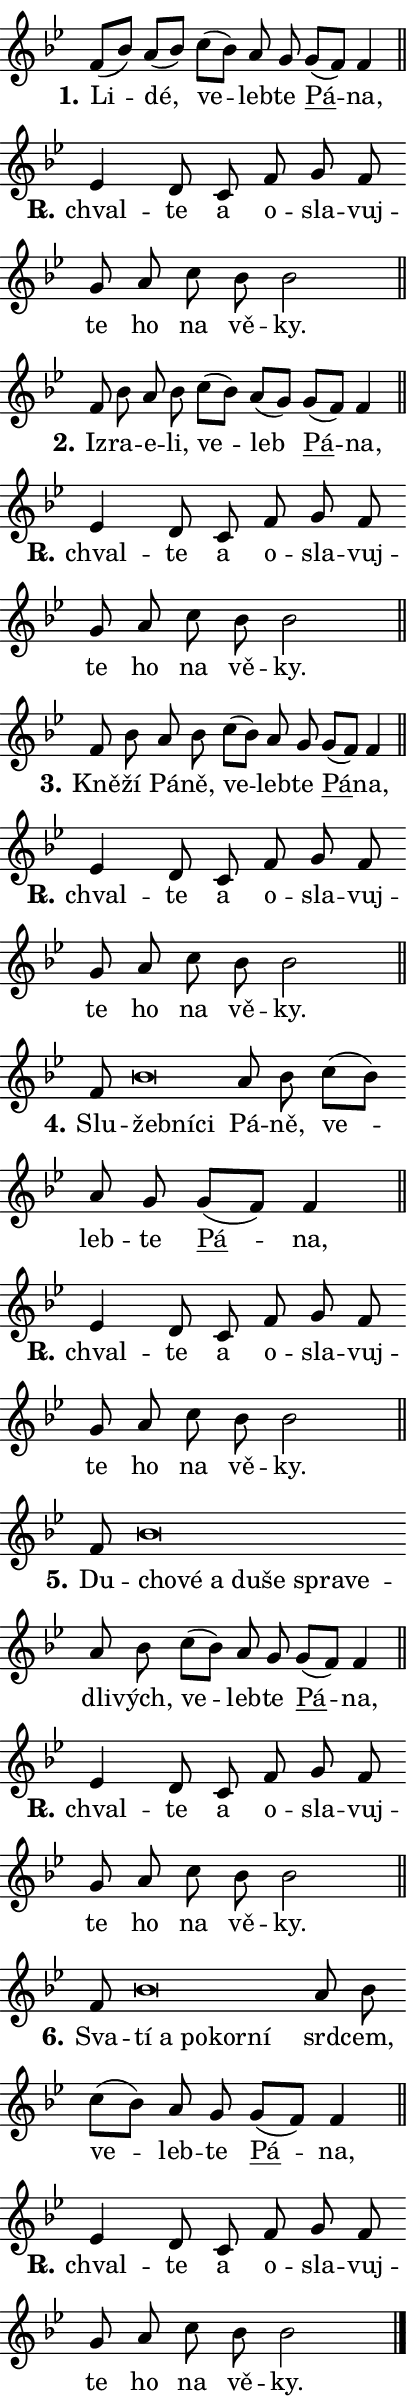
\version "2.24.0"
\header { tagline = "" }
\paper {
  indent = 0\cm
  top-margin = 0\cm
  right-margin = 0.13\cm % to fit lyric hyphens
  bottom-margin = 0\cm
  left-margin = 0\cm
  paper-width = 7\cm
  page-breaking = #ly:one-page-breaking
  system-system-spacing.basic-distance = #11
  score-system-spacing.basic-distance = #11
  ragged-last = ##f
}


%% Author: Thomas Morley
%% https://lists.gnu.org/archive/html/lilypond-user/2020-05/msg00002.html
#(define (line-position grob)
"Returns position of @var[grob} in current system:
   @code{'start}, if at first time-step
   @code{'end}, if at last time-step
   @code{'middle} otherwise
"
  (let* ((col (ly:item-get-column grob))
         (ln (ly:grob-object col 'left-neighbor))
         (rn (ly:grob-object col 'right-neighbor))
         (col-to-check-left (if (ly:grob? ln) ln col))
         (col-to-check-right (if (ly:grob? rn) rn col))
         (break-dir-left
           (and
             (ly:grob-property col-to-check-left 'non-musical #f)
             (ly:item-break-dir col-to-check-left)))
         (break-dir-right
           (and
             (ly:grob-property col-to-check-right 'non-musical #f)
             (ly:item-break-dir col-to-check-right))))
        (cond ((eqv? 1 break-dir-left) 'start)
              ((eqv? -1 break-dir-right) 'end)
              (else 'middle))))

#(define (tranparent-at-line-position vctor)
  (lambda (grob)
  "Relying on @code{line-position} select the relevant enry from @var{vctor}.
Used to determine transparency,"
    (case (line-position grob)
      ((end) (not (vector-ref vctor 0)))
      ((middle) (not (vector-ref vctor 1)))
      ((start) (not (vector-ref vctor 2))))))

noteHeadBreakVisibility =
#(define-music-function (break-visibility)(vector?)
"Makes @code{NoteHead}s transparent relying on @var{break-visibility}"
#{
  \override NoteHead.transparent =
    #(tranparent-at-line-position break-visibility)
#})

#(define delete-ledgers-for-transparent-note-heads
  (lambda (grob)
    "Reads whether a @code{NoteHead} is transparent.
If so this @code{NoteHead} is removed from @code{'note-heads} from
@var{grob}, which is supposed to be @code{LedgerLineSpanner}.
As a result ledgers are not printed for this @code{NoteHead}"
    (let* ((nhds-array (ly:grob-object grob 'note-heads))
           (nhds-list
             (if (ly:grob-array? nhds-array)
                 (ly:grob-array->list nhds-array)
                 '()))
           ;; Relies on the transparent-property being done before
           ;; Staff.LedgerLineSpanner.after-line-breaking is executed.
           ;; This is fragile ...
           (to-keep
             (remove
               (lambda (nhd)
                 (ly:grob-property nhd 'transparent #f))
               nhds-list)))
      ;; TODO find a better method to iterate over grob-arrays, similiar
      ;; to filter/remove etc for lists
      ;; For now rebuilt from scratch
      (set! (ly:grob-object grob 'note-heads)  '())
      (for-each
        (lambda (nhd)
          (ly:pointer-group-interface::add-grob grob 'note-heads nhd))
        to-keep))))

squashNotes = {
  \override NoteHead.X-extent = #'(-0.2 . 0.2)
  \override NoteHead.Y-extent = #'(-0.75 . 0)
  \override NoteHead.stencil =
    #(lambda (grob)
       (let ((pos (ly:grob-property grob 'staff-position)))
         (begin
           (if (< pos -7) (display "ERROR: Lower brevis then expected\n") (display "OK: Expected brevis position\n"))
           (if (<= pos -6) ly:text-interface::print ly:note-head::print))))
}
unSquashNotes = {
  \revert NoteHead.X-extent
  \revert NoteHead.Y-extent
  \revert NoteHead.stencil
}

hideNotes = \noteHeadBreakVisibility #begin-of-line-visible
unHideNotes = \noteHeadBreakVisibility #all-visible

% work-around for resetting accidentals
% https://lilypond.org/doc/v2.23/Documentation/notation/displaying-rhythms#unmetered-music
cadenzaMeasure = {
  \cadenzaOff
  \partial 1024 s1024
  \cadenzaOn
}

#(define-markup-command (accent layout props text) (markup?)
  "Underline accented syllable"
  (interpret-markup layout props
    #{\markup \override #'(offset . 4.3) \underline { #text }#}))

responsum = \markup \concat {
  "R" \hspace #-1.05 \path #0.1 #'((moveto 0 0.07) (lineto 0.9 0.8)) \hspace #0.05 "."
}

spaceSize = #0.6828661417322834 % exact space size for TeX Gyre Schola

\layout {
  \context {
    \Staff
    \remove "Time_signature_engraver"
    \override LedgerLineSpanner.after-line-breaking = #delete-ledgers-for-transparent-note-heads
  }
  \context {
    \Lyrics {
      \override LyricSpace.minimum-distance = \spaceSize
      \override LyricText.font-name = #"TeX Gyre Schola"
      \override LyricText.font-size = 1
      \override StanzaNumber.font-name = #"TeX Gyre Schola Bold"
      \override StanzaNumber.font-size = 1
    }
  }
  \context {
    \Score 
    \override NoteHead.text =
      #(lambda (grob) 
        (let ((pos (ly:grob-property grob 'staff-position)))
          #{\markup {
            \combine
              \halign #-0.55 \raise #(if (= pos -6) 0 0.5) \override #'(thickness . 2) \draw-line #'(3.2 . 0)
              \musicglyph "noteheads.sM1"
          }#}))
  }
}

% magnetic-lyrics.ily
%
%   written by
%     Jean Abou Samra <jean@abou-samra.fr>
%     Werner Lemberg <wl@gnu.org>
%
%   adapted by
%     Jiri Hon <jiri.hon@gmail.com>
%
% Version 2022-Apr-15

% https://www.mail-archive.com/lilypond-user@gnu.org/msg149350.html

#(define (Left_hyphen_pointer_engraver context)
   "Collect syllable-hyphen-syllable occurrences in lyrics and store
them in properties.  This engraver only looks to the left.  For
example, if the lyrics input is @code{foo -- bar}, it does the
following.

@itemize @bullet
@item
Set the @code{text} property of the @code{LyricHyphen} grob between
@q{foo} and @q{bar} to @code{foo}.

@item
Set the @code{left-hyphen} property of the @code{LyricText} grob with
text @q{foo} to the @code{LyricHyphen} grob between @q{foo} and
@q{bar}.
@end itemize

Use this auxiliary engraver in combination with the
@code{lyric-@/text::@/apply-@/magnetic-@/offset!} hook."
   (let ((hyphen #f)
         (text #f))
     (make-engraver
      (acknowledgers
       ((lyric-syllable-interface engraver grob source-engraver)
        (set! text grob)))
      (end-acknowledgers
       ((lyric-hyphen-interface engraver grob source-engraver)
        ;(when (not (grob::has-interface grob 'lyric-space-interface))
          (set! hyphen grob)));)
      ((stop-translation-timestep engraver)
       (when (and text hyphen)
         (ly:grob-set-object! text 'left-hyphen hyphen))
       (set! text #f)
       (set! hyphen #f)))))

#(define (lyric-text::apply-magnetic-offset! grob)
   "If the space between two syllables is less than the value in
property @code{LyricText@/.details@/.squash-threshold}, move the right
syllable to the left so that it gets concatenated with the left
syllable.

Use this function as a hook for
@code{LyricText@/.after-@/line-@/breaking} if the
@code{Left_@/hyphen_@/pointer_@/engraver} is active."
   (let ((hyphen (ly:grob-object grob 'left-hyphen #f)))
     (when hyphen
       (let ((left-text (ly:spanner-bound hyphen LEFT)))
         (when (grob::has-interface left-text 'lyric-syllable-interface)
           (let* ((common (ly:grob-common-refpoint grob left-text X))
                  (this-x-ext (ly:grob-extent grob common X))
                  (left-x-ext
                   (begin
                     ;; Trigger magnetism for left-text.
                     (ly:grob-property left-text 'after-line-breaking)
                     (ly:grob-extent left-text common X)))
                  ;; `delta` is the gap width between two syllables.
                  (delta (- (interval-start this-x-ext)
                            (interval-end left-x-ext)))
                  (details (ly:grob-property grob 'details))
                  (threshold (assoc-get 'squash-threshold details 0.2)))
             (when (< delta threshold)
               (let* (;; We have to manipulate the input text so that
                      ;; ligatures crossing syllable boundaries are not
                      ;; disabled.  For languages based on the Latin
                      ;; script this is essentially a beautification.
                      ;; However, for non-Western scripts it can be a
                      ;; necessity.
                      (lt (ly:grob-property left-text 'text))
                      (rt (ly:grob-property grob 'text))
                      (is-space (grob::has-interface hyphen 'lyric-space-interface))
                      (space (if is-space " " ""))
                      (extra-delta (if is-space spaceSize 0))
                      ;; Append new syllable.
                      (ltrt-space (if (and (string? lt) (string? rt))
                                (string-append lt space rt)
                                (make-concat-markup (list lt space rt))))
                      ;; Right-align `ltrt` to the right side.
                      (ltrt-space-markup (grob-interpret-markup
                               grob
                               (make-translate-markup
                                (cons (interval-length this-x-ext) 0)
                                (make-right-align-markup ltrt-space)))))
                 (begin
                   ;; Don't print `left-text`.
                   (ly:grob-set-property! left-text 'stencil #f)
                   ;; Set text and stencil (which holds all collected
                   ;; syllables so far) and shift it to the left.
                   (ly:grob-set-property! grob 'text ltrt-space)
                   (ly:grob-set-property! grob 'stencil ltrt-space-markup)
                   (ly:grob-translate-axis! grob (- (- delta extra-delta)) X))))))))))


#(define (lyric-hyphen::displace-bounds-first grob)
   ;; Make very sure this callback isn't triggered too early.
   (let ((left (ly:spanner-bound grob LEFT))
         (right (ly:spanner-bound grob RIGHT)))
     (ly:grob-property left 'after-line-breaking)
     (ly:grob-property right 'after-line-breaking)
     (ly:lyric-hyphen::print grob)))

squashThreshold = #0.4

\layout {
  \context {
    \Lyrics
    \consists #Left_hyphen_pointer_engraver
    \override LyricText.after-line-breaking =
      #lyric-text::apply-magnetic-offset!
    \override LyricHyphen.stencil = #lyric-hyphen::displace-bounds-first
    \override LyricText.details.squash-threshold = \squashThreshold
    \override LyricHyphen.minimum-distance = 0
    \override LyricHyphen.minimum-length = \squashThreshold
  }
}

squashText = \override LyricText.details.squash-threshold = 9999
unSquashText = \override LyricText.details.squash-threshold = \squashThreshold

leftText = \override LyricText.self-alignment-X = #LEFT
unLeftText = \revert LyricText.self-alignment-X

starOffset = #(lambda (grob) 
                (let ((x_offset (ly:self-alignment-interface::aligned-on-x-parent grob)))
                  (if (= x_offset 0) 0 (+ x_offset 1.2))))

star = #(define-music-function (syllable)(string?)
"Append star separator at the end of a syllable"
#{
  \once \override LyricText.X-offset = #starOffset
  \lyricmode { \markup {
    #syllable
    \override #'((font-name . "TeX Gyre Schola Bold")) \hspace #0.2 \lower #0.65 \larger "*"
  } }
#})

starAccent = #(define-music-function (syllable)(string?)
"Append star separator at the end of a syllable and make accent"
#{
  \once \override LyricText.X-offset = #starOffset
  \lyricmode { \markup {
    \accent #syllable
    \override #'((font-name . "TeX Gyre Schola Bold")) \hspace #0.2 \lower #0.65 \larger "*"
  } }
#})

breath = #(define-music-function (syllable)(string?)
"Append breathing indicator at the end of a syllable"
#{
  \lyricmode { \markup { #syllable "+" } }
#})

optionalBreath = #(define-music-function (syllable)(string?)
"Append optional breathing indicator at the end of a syllable"
#{
  \lyricmode { \markup { #syllable "(+)" } }
#})


\score {
    <<
        \new Voice = "melody" { \cadenzaOn \key bes \major \relative { f'8[( bes8)] a8[( bes)] \bar "" c[( bes)] \bar "" a g \bar "" \bar "" g[( f)] f4 \cadenzaMeasure \bar "||" \break } }
        \new Lyrics \lyricsto "melody" { \lyricmode { \set stanza = "1."
Li -- dé, ve -- leb -- te \markup \accent Pá -- na, } }
    >>
    \layout {}
}

\score {
    <<
        \new Voice = "melody" { \cadenzaOn \key bes \major \relative { es'4 d8 c \bar "" f g f \bar "" g a \bar "" c bes bes2 \cadenzaMeasure \bar "||" \break } }
        \new Lyrics \lyricsto "melody" { \lyricmode { \set stanza = \responsum
chval -- te a o -- sla -- vuj -- te ho na vě -- ky. } }
    >>
    \layout {}
}

\score {
    <<
        \new Voice = "melody" { \cadenzaOn \key bes \major \relative { f'8 bes8 a8 bes \bar "" c[( bes)] \bar "" a[( g)] \bar "" \bar "" g[( f)] f4 \cadenzaMeasure \bar "||" \break } }
        \new Lyrics \lyricsto "melody" { \lyricmode { \set stanza = "2."
Iz -- ra -- e -- li, ve -- leb \markup \accent Pá -- na, } }
    >>
    \layout {}
}

\score {
    <<
        \new Voice = "melody" { \cadenzaOn \key bes \major \relative { es'4 d8 c \bar "" f g f \bar "" g a \bar "" c bes bes2 \cadenzaMeasure \bar "||" \break } }
        \new Lyrics \lyricsto "melody" { \lyricmode { \set stanza = \responsum
chval -- te a o -- sla -- vuj -- te ho na vě -- ky. } }
    >>
    \layout {}
}

\score {
    <<
        \new Voice = "melody" { \cadenzaOn \key bes \major \relative { f'8 bes8 a8 bes \bar "" c[( bes)] \bar "" a g \bar "" \bar "" g[( f)] f4 \cadenzaMeasure \bar "||" \break } }
        \new Lyrics \lyricsto "melody" { \lyricmode { \set stanza = "3."
Kně -- ží Pá -- ně, ve -- leb -- te \markup \accent Pá -- na, } }
    >>
    \layout {}
}

\score {
    <<
        \new Voice = "melody" { \cadenzaOn \key bes \major \relative { es'4 d8 c \bar "" f g f \bar "" g a \bar "" c bes bes2 \cadenzaMeasure \bar "||" \break } }
        \new Lyrics \lyricsto "melody" { \lyricmode { \set stanza = \responsum
chval -- te a o -- sla -- vuj -- te ho na vě -- ky. } }
    >>
    \layout {}
}

\score {
    <<
        \new Voice = "melody" { \cadenzaOn \key bes \major \relative { f'8 \squashNotes bes\breve*1/16 \hideNotes \breve*1/16 \breve*1/16 \bar "" \unHideNotes \unSquashNotes a8 bes \bar "" c[( bes)] \bar "" a g \bar "" \bar "" g[( f)] f4 \cadenzaMeasure \bar "||" \break } }
        \new Lyrics \lyricsto "melody" { \lyricmode { \set stanza = "4."
Slu -- \leftText žeb -- \squashText ní -- ci \unLeftText \unSquashText Pá -- ně, ve -- leb -- te \markup \accent Pá -- na, } }
    >>
    \layout {}
}

\score {
    <<
        \new Voice = "melody" { \cadenzaOn \key bes \major \relative { es'4 d8 c \bar "" f g f \bar "" g a \bar "" c bes bes2 \cadenzaMeasure \bar "||" \break } }
        \new Lyrics \lyricsto "melody" { \lyricmode { \set stanza = \responsum
chval -- te a o -- sla -- vuj -- te ho na vě -- ky. } }
    >>
    \layout {}
}

\score {
    <<
        \new Voice = "melody" { \cadenzaOn \key bes \major \relative { f'8 \squashNotes bes\breve*1/16 \hideNotes \breve*1/16 \bar "" \breve*1/16 \bar "" \breve*1/16 \bar "" \breve*1/16 \bar "" \breve*1/16 \breve*1/16 \bar "" \unHideNotes \unSquashNotes a8 bes \bar "" c[( bes)] \bar "" a g \bar "" \bar "" g[( f)] f4 \cadenzaMeasure \bar "||" \break } }
        \new Lyrics \lyricsto "melody" { \lyricmode { \set stanza = "5."
Du -- \leftText cho -- \squashText vé a du -- še spra -- ve -- \unLeftText \unSquashText dli -- vých, ve -- leb -- te \markup \accent Pá -- na, } }
    >>
    \layout {}
}

\score {
    <<
        \new Voice = "melody" { \cadenzaOn \key bes \major \relative { es'4 d8 c \bar "" f g f \bar "" g a \bar "" c bes bes2 \cadenzaMeasure \bar "||" \break } }
        \new Lyrics \lyricsto "melody" { \lyricmode { \set stanza = \responsum
chval -- te a o -- sla -- vuj -- te ho na vě -- ky. } }
    >>
    \layout {}
}

\score {
    <<
        \new Voice = "melody" { \cadenzaOn \key bes \major \relative { f'8 \squashNotes bes\breve*1/16 \hideNotes \breve*1/16 \bar "" \breve*1/16 \bar "" \breve*1/16 \breve*1/16 \bar "" \unHideNotes \unSquashNotes a8 bes \bar "" c[( bes)] \bar "" a g \bar "" \bar "" g[( f)] f4 \cadenzaMeasure \bar "||" \break } }
        \new Lyrics \lyricsto "melody" { \lyricmode { \set stanza = "6."
Sva -- \leftText tí \squashText a po -- kor -- ní \unLeftText \unSquashText srd -- cem, ve -- leb -- te \markup \accent Pá -- na, } }
    >>
    \layout {}
}

\score {
    <<
        \new Voice = "melody" { \cadenzaOn \key bes \major \relative { es'4 d8 c \bar "" f g f \bar "" g a \bar "" c bes bes2 \cadenzaMeasure \bar "||" \break } \bar "|." }
        \new Lyrics \lyricsto "melody" { \lyricmode { \set stanza = \responsum
chval -- te a o -- sla -- vuj -- te ho na vě -- ky. } }
    >>
    \layout {}
}
